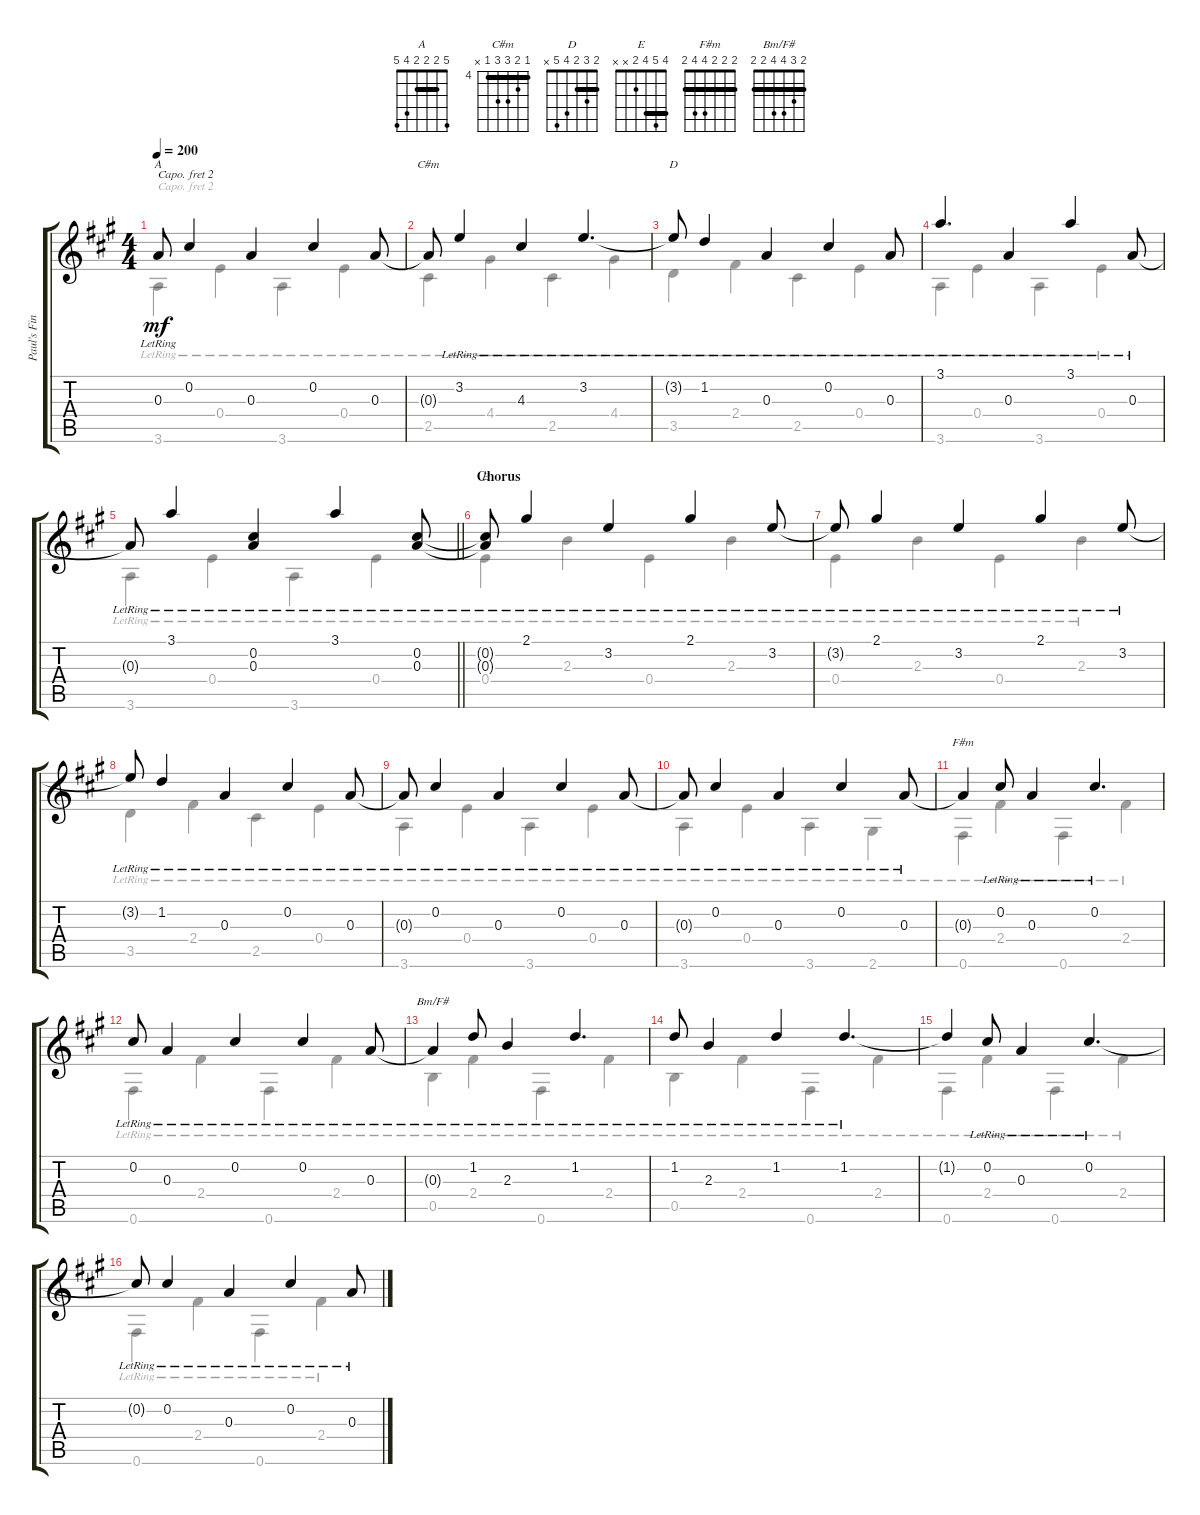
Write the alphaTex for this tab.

\track ("Paul's Fingerpicking" "Paul's Fin") {instrument acousticguitarsteel}
\staff {score tabs}
\capo 2
\tuning (E4 B3 G3 D3 A2 E2) {hide}
\chord ("A" 5 2 2 2 4 5) {barre 2}
\chord ("C#m" 4 5 6 6 4 x) {firstfret 4 barre 4}
\chord ("D" 2 3 2 4 5 x) {barre 2}
\chord ("E" 4 5 4 2 x x) {barre 4}
\chord ("F#m" 2 2 2 4 4 2) {barre 2}
\chord ("Bm/F#" 2 3 4 4 2 2) {barre 2}
\voice
\ts (4 4)
\tempo 200
\clef g2
\ks a
0.3{lr t}.8{ch "A" dy mf} 0.2.4 0.3.4 0.2.4 0.3.8 |
0.3{t}.8{ch "C#m"} 3.2{lr}.4 4.3{lr}.4 3.2{lr}.4{d} |
3.2{lr t}.8{ch "D"} 1.2{lr}.4 0.3{lr}.4 0.2{lr}.4 0.3{lr}.8 |
3.1{lr}.4{d} 0.3{lr}.4 3.1{lr}.4 0.3{lr}.8 |
\barLineRight lightlight
0.3{lr t}.8 3.1{lr}.4 (0.2{lr} 0.3{lr}).4 3.1{lr}.4 (0.2{lr} 0.3{lr}).8 |
\section ("" "Chorus")
(0.2{lr t} 0.3{lr t}).8{ch "E"} 2.1{lr}.4 3.2{lr}.4 2.1{lr}.4 3.2{lr}.8 |
3.2{lr t}.8 2.1{lr}.4 3.2{lr}.4 2.1{lr}.4 3.2{lr}.8 |
3.2{lr t}.8 1.2{lr}.4 0.3{lr}.4 0.2{lr}.4 0.3{lr}.8 |
0.3{lr t}.8 0.2{lr}.4 0.3{lr}.4 0.2{lr}.4 0.3{lr}.8 |
0.3{lr t}.8 0.2{lr}.4 0.3{lr}.4 0.2{lr}.4 0.3{lr}.8 |
0.3{t}.4{ch "F#m"} 0.2{lr}.8 0.3{lr}.4 0.2{lr}.4{d} |
0.2{lr}.8 0.3{lr}.4 0.2{lr}.4 0.2{lr}.4 0.3{lr}.8 |
0.3{lr t}.4{ch "Bm/F#"} 1.2{lr}.8 2.3{lr}.4 1.2{lr}.4{d} |
1.2{lr}.8 2.3{lr}.4 1.2{lr}.4 1.2{lr}.4{d} |
1.2{t}.4 0.2{lr}.8 0.3{lr}.4 0.2{lr}.4{d} |
0.2{lr t}.8 0.2{lr}.4 0.3{lr}.4 0.2{lr}.4 0.3{lr}.8
\voice
\clef g2
\ottava regular
\simile none
\ks a
3.6{lr}.4{dy mf} 0.4{lr}.4 3.6{lr}.4 0.4{lr}.4 |
2.5{lr}.4 4.4{lr}.4 2.5{lr}.4 4.4{lr}.4 |
3.5{lr}.4 2.4{lr}.4 2.5{lr}.4 0.4{lr}.4 |
3.6{lr}.4 0.4{lr}.4 3.6{lr}.4 0.4{lr}.4 |
\barLineRight lightlight
3.6{lr}.4 0.4{lr}.4 3.6{lr}.4 0.4{lr}.4 |
0.4{lr}.4 2.3{lr}.4 0.4{lr}.4 2.3{lr}.4 |
0.4{lr}.4 2.3{lr}.4 0.4{lr}.4 2.3{lr}.4 |
3.5{lr}.4 2.4{lr}.4 2.5{lr}.4 0.4{lr}.4 |
3.6{lr}.4 0.4{lr}.4 3.6{lr}.4 0.4{lr}.4 |
3.6{lr}.4 0.4{lr}.4 3.6{lr}.4 2.6{lr}.4 |
0.6{lr}.4 2.4{lr}.4 0.6{lr}.4 2.4{lr}.4 |
0.6{lr}.4 2.4{lr}.4 0.6{lr}.4 2.4{lr}.4 |
0.5{lr}.4 2.4{lr}.4 0.6{lr}.4 2.4{lr}.4 |
0.5{lr}.4 2.4{lr}.4 0.6{lr}.4 2.4{lr}.4 |
0.6{lr}.4 2.4{lr}.4 0.6{lr}.4 2.4{lr}.4 |
0.6{lr}.4 2.4{lr}.4 0.6{lr}.4 2.4{lr}.4
